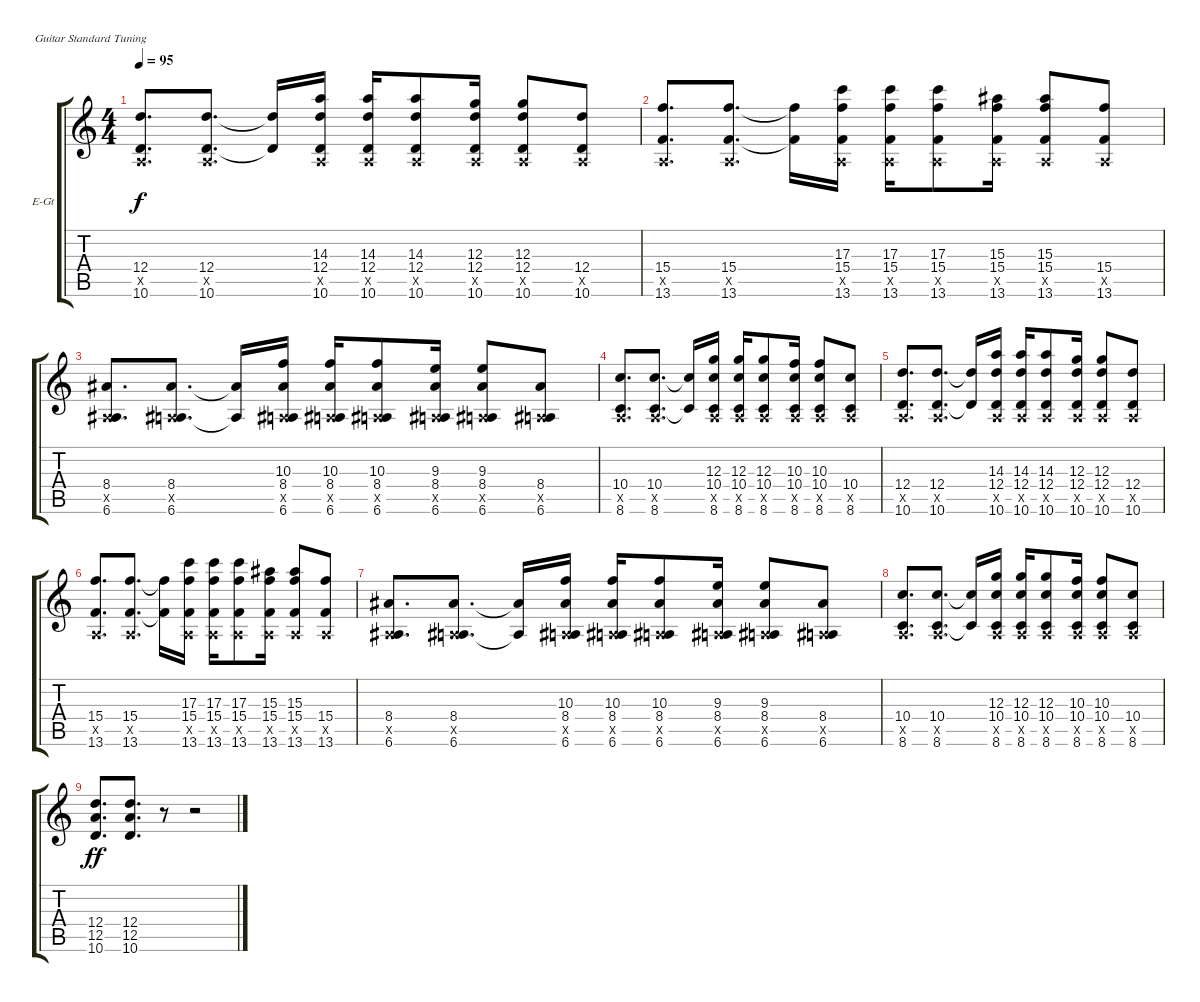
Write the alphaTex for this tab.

\bracketExtendMode groupsimilarinstruments
\firstSystemTrackNameOrientation horizontal
\otherSystemsTrackNameOrientation horizontal
\track ("Backup1" "E-Gt") {solo instrument overdrivenguitar}
\staff {score tabs}
\tuning (E4 B3 G3 D3 A2 E2)
\ts (4 4)
\tempo 95
\clef g2
\scale
0.333333
\ks c
(12.4 0.5{x} 10.6).8{d dy f} (12.4 0.5{x} 10.6).8{d} (12.4{t} 10.6{t}).16 (14.3 12.4 0.5{x} 10.6).16 (14.3 12.4 0.5{x} 10.6).16 (14.3 12.4 0.5{x} 10.6).8 (12.3 12.4 0.5{x} 10.6).16 (12.3 12.4 0.5{x} 10.6).8 (12.4 0.5{x} 10.6).8 |
\scale
0.333333 (15.4 0.5{x} 13.6).8{d} (15.4 0.5{x} 13.6).8{d} (15.4{t} 13.6{t}).16 (17.3 15.4 0.5{x} 13.6).16 (17.3 15.4 0.5{x} 13.6).16 (17.3 15.4 0.5{x} 13.6).8 (15.3 15.4 0.5{x} 13.6).16 (15.3 15.4 0.5{x} 13.6).8 (15.4 0.5{x} 13.6).8 |
\scale
0.333333 (8.4 0.5{x} 6.6).8{d} (8.4 0.5{x} 6.6).8{d} (8.4{t} 6.6{t}).16 (10.3 8.4 0.5{x} 6.6).16 (10.3 8.4 0.5{x} 6.6).16 (10.3 8.4 0.5{x} 6.6).8 (9.3 8.4 0.5{x} 6.6).16 (9.3 8.4 0.5{x} 6.6).8 (8.4 0.5{x} 6.6).8 |
\scale
0.333333 (10.4 0.5{x} 8.6).8{d} (10.4 0.5{x} 8.6).8{d} (10.4{t} 8.6{t}).16 (12.3 10.4 0.5{x} 8.6).16 (12.3 10.4 0.5{x} 8.6).16 (12.3 10.4 0.5{x} 8.6).8 (10.3 10.4 0.5{x} 8.6).16 (10.3 10.4 0.5{x} 8.6).8 (10.4 0.5{x} 8.6).8 |
\scale
0.333333 (12.4 0.5{x} 10.6).8{d} (12.4 0.5{x} 10.6).8{d} (12.4{t} 10.6{t}).16 (14.3 12.4 0.5{x} 10.6).16 (14.3 12.4 0.5{x} 10.6).16 (14.3 12.4 0.5{x} 10.6).8 (12.3 12.4 0.5{x} 10.6).16 (12.3 12.4 0.5{x} 10.6).8 (12.4 0.5{x} 10.6).8 |
\scale
0.333333 (15.4 0.5{x} 13.6).8{d} (15.4 0.5{x} 13.6).8{d} (15.4{t} 13.6{t}).16 (17.3 15.4 0.5{x} 13.6).16 (17.3 15.4 0.5{x} 13.6).16 (17.3 15.4 0.5{x} 13.6).8 (15.3 15.4 0.5{x} 13.6).16 (15.3 15.4 0.5{x} 13.6).8 (15.4 0.5{x} 13.6).8 |
\scale
0.333333 (8.4 0.5{x} 6.6).8{d} (8.4 0.5{x} 6.6).8{d} (8.4{t} 6.6{t}).16 (10.3 8.4 0.5{x} 6.6).16 (10.3 8.4 0.5{x} 6.6).16 (10.3 8.4 0.5{x} 6.6).8 (9.3 8.4 0.5{x} 6.6).16 (9.3 8.4 0.5{x} 6.6).8 (8.4 0.5{x} 6.6).8 |
\scale
0.333333 (10.4 0.5{x} 8.6).8{d} (10.4 0.5{x} 8.6).8{d} (10.4{t} 8.6{t}).16 (12.3 10.4 0.5{x} 8.6).16 (12.3 10.4 0.5{x} 8.6).16 (12.3 10.4 0.5{x} 8.6).8 (10.3 10.4 0.5{x} 8.6).16 (10.3 10.4 0.5{x} 8.6).8 (10.4 0.5{x} 8.6).8 |
(12.4 12.5 10.6).8{d dy ff} (12.4 12.5 10.6).8{d} r.8 r.2
